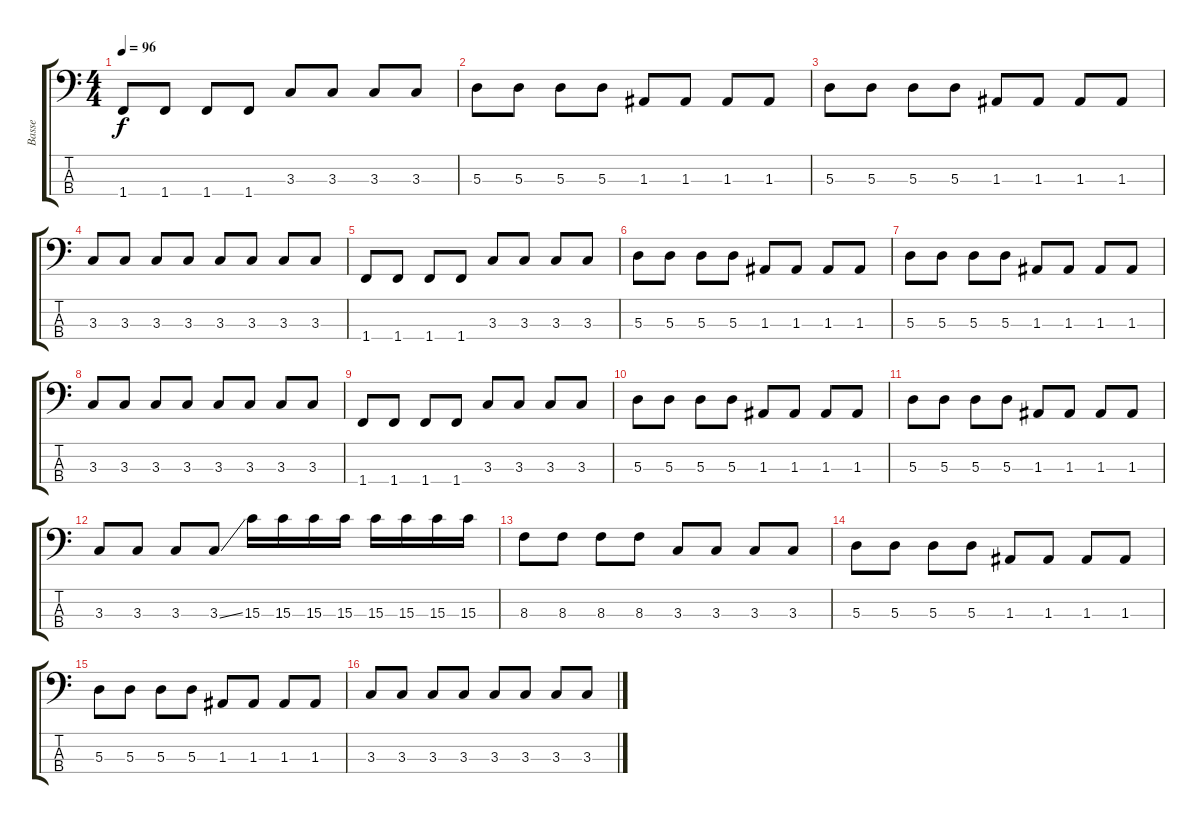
\track ("Basse" "Basse") {instrument electricbassfinger}
\staff {score tabs}
\tuning (G2 D2 A1 E1) {hide}
\ts (4 4)
\tempo 96
\clef f4
\ks c
1.4.8{dy f} 1.4.8 1.4.8 1.4.8 3.3.8 3.3.8 3.3.8 3.3.8 |
5.3.8 5.3.8 5.3.8 5.3.8 1.3.8 1.3.8 1.3.8 1.3.8 |
5.3.8 5.3.8 5.3.8 5.3.8 1.3.8 1.3.8 1.3.8 1.3.8 |
3.3.8 3.3.8 3.3.8 3.3.8 3.3.8 3.3.8 3.3.8 3.3.8 |
1.4.8 1.4.8 1.4.8 1.4.8 3.3.8 3.3.8 3.3.8 3.3.8 |
5.3.8 5.3.8 5.3.8 5.3.8 1.3.8 1.3.8 1.3.8 1.3.8 |
5.3.8 5.3.8 5.3.8 5.3.8 1.3.8 1.3.8 1.3.8 1.3.8 |
3.3.8 3.3.8 3.3.8 3.3.8 3.3.8 3.3.8 3.3.8 3.3.8 |
1.4.8 1.4.8 1.4.8 1.4.8 3.3.8 3.3.8 3.3.8 3.3.8 |
5.3.8 5.3.8 5.3.8 5.3.8 1.3.8 1.3.8 1.3.8 1.3.8 |
5.3.8 5.3.8 5.3.8 5.3.8 1.3.8 1.3.8 1.3.8 1.3.8 |
3.3.8 3.3.8 3.3.8 3.3{ss}.8 15.3.16 15.3.16 15.3.16 15.3.16 15.3.16 15.3.16 15.3.16 15.3.16 |
8.3.8 8.3.8 8.3.8 8.3.8 3.3.8 3.3.8 3.3.8 3.3.8 |
5.3.8 5.3.8 5.3.8 5.3.8 1.3.8 1.3.8 1.3.8 1.3.8 |
5.3.8 5.3.8 5.3.8 5.3.8 1.3.8 1.3.8 1.3.8 1.3.8 |
3.3.8 3.3.8 3.3.8 3.3.8 3.3.8 3.3.8 3.3.8 3.3.8
